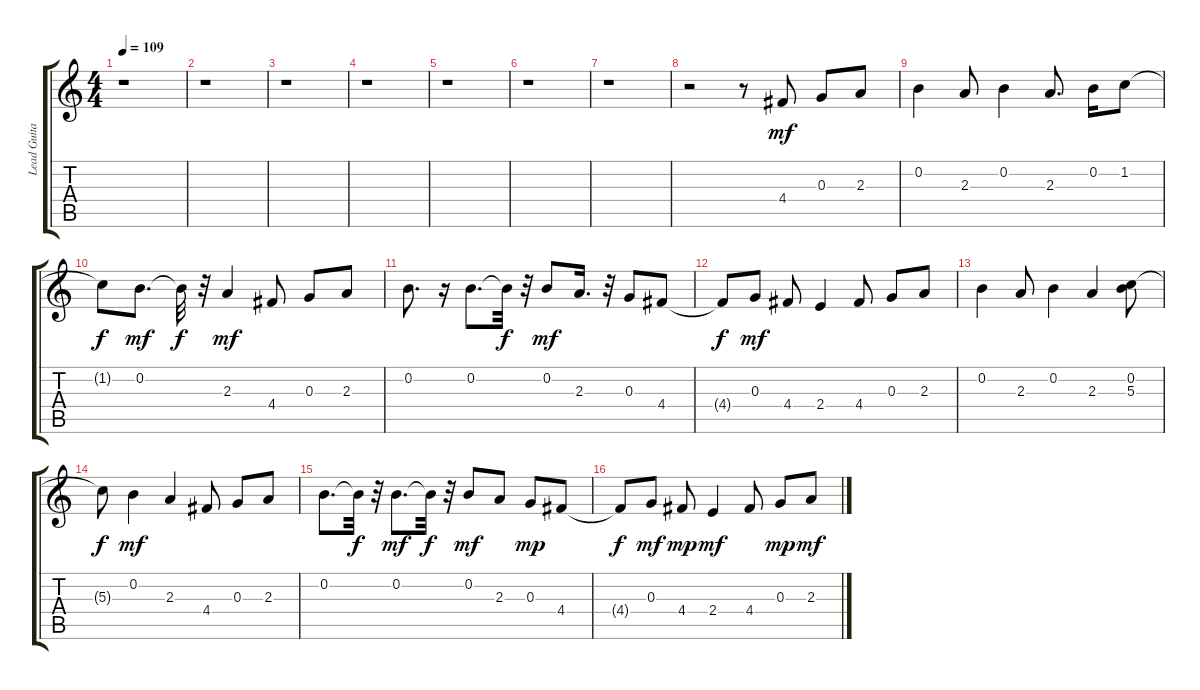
\track ("Lead Guitar" "Lead Guita") {instrument overdrivenguitar}
\staff {score tabs}
\tuning (E4 B3 G3 D3 A2 E2) {hide}
\ts (4 4)
\tempo 109
\clef g2
\ks c
r.1{dy mf} |
r.1 |
r.1 |
r.1 |
r.1 |
r.1 |
r.1 |
r.2 r.8 4.4.8 0.3.8 2.3.8 |
0.2.4 2.3.8 0.2.4 2.3.8{d} 0.2.16 1.2.8 |
1.2{t}.8{dy f} 0.2.8{d dy mf} 0.2{t}.32{dy f} r.32 2.3.4{dy mf} 4.4.8 0.3.8 2.3.8 |
0.2.8{d} r.16 0.2.8{d} 0.2{t}.32{dy f} r.32 0.2.8{dy mf} 2.3.16{d} r.32 0.3.8 4.4.8 |
4.4{t}.8{dy f} 0.3.8{dy mf} 4.4.8 2.4.4 4.4.8 0.3.8 2.3.8 |
0.2.4 2.3.8 0.2.4 2.3.4 (0.2 5.3).8 |
5.3{t}.8{dy f} 0.2.4{dy mf} 2.3.4 4.4.8 0.3.8 2.3.8 |
0.2.8{d} 0.2{t}.32{dy f} r.32 0.2.8{d dy mf} 0.2{t}.32{dy f} r.32 0.2.8{dy mf} 2.3.8 0.3.8{dy mp} 4.4.8 |
4.4{t}.8{dy f} 0.3.8{dy mf} 4.4.8{dy mp} 2.4.4{dy mf} 4.4.8 0.3.8{dy mp} 2.3.8{dy mf}
